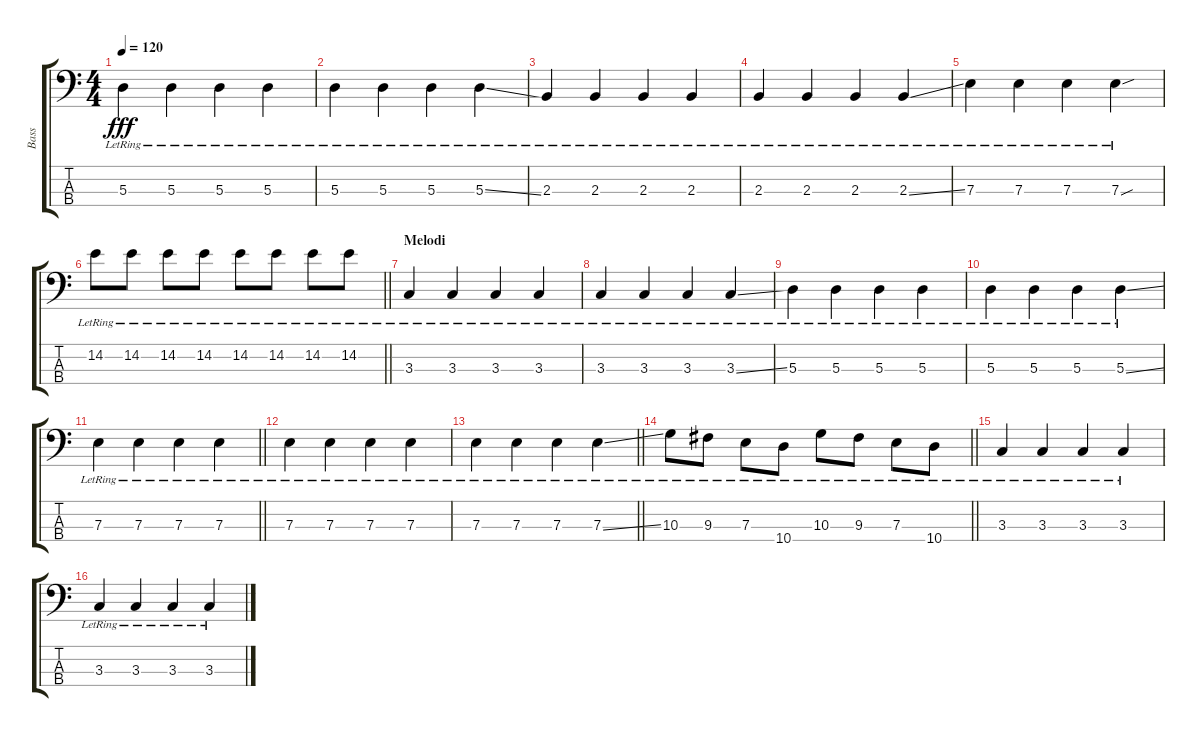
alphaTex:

\track ("Bass" "Bass") {instrument electricbassfinger}
\staff {score tabs}
\tuning (G2 D2 A1 E1) {hide}
\ts (4 4)
\tempo 120
\clef f4
\ks c
5.3{lr}.4{dy fff} 5.3{lr}.4 5.3{lr}.4 5.3{lr}.4 |
5.3{lr}.4 5.3{lr}.4 5.3{lr}.4 5.3{ss lr}.4 |
2.3{lr}.4 2.3{lr}.4 2.3{lr}.4 2.3{lr}.4 |
2.3{lr}.4 2.3{lr}.4 2.3{lr}.4 2.3{ss lr}.4 |
7.3{lr}.4 7.3{lr}.4 7.3{lr}.4 7.3{sou lr}.4 |
\barLineRight lightlight
14.2{lr}.8 14.2{lr}.8 14.2{lr}.8 14.2{lr}.8 14.2{lr}.8 14.2{lr}.8 14.2{lr}.8 14.2{lr}.8 |
\section ("" "Melodi")
3.3{lr}.4 3.3{lr}.4 3.3{lr}.4 3.3{lr}.4 |
3.3{lr}.4 3.3{lr}.4 3.3{lr}.4 3.3{ss lr}.4 |
5.3{lr}.4 5.3{lr}.4 5.3{lr}.4 5.3{lr}.4 |
5.3{lr}.4 5.3{lr}.4 5.3{lr}.4 5.3{ss lr}.4 |
\barLineRight lightlight
7.3{lr}.4 7.3{lr}.4 7.3{lr}.4 7.3{lr}.4 |
7.3{lr}.4 7.3{lr}.4 7.3{lr}.4 7.3{lr}.4 |
\barLineRight lightlight
7.3{lr}.4 7.3{lr}.4 7.3{lr}.4 7.3{ss lr}.4 |
\barLineRight lightlight
10.3{lr}.8 9.3{lr}.8 7.3{lr}.8 10.4{lr}.8 10.3{lr}.8 9.3{lr}.8 7.3{lr}.8 10.4{lr}.8 |
\section ("" "")
3.3{lr}.4 3.3{lr}.4 3.3{lr}.4 3.3{lr}.4 |
3.3{lr}.4 3.3{lr}.4 3.3{lr}.4 3.3{ss lr}.4
